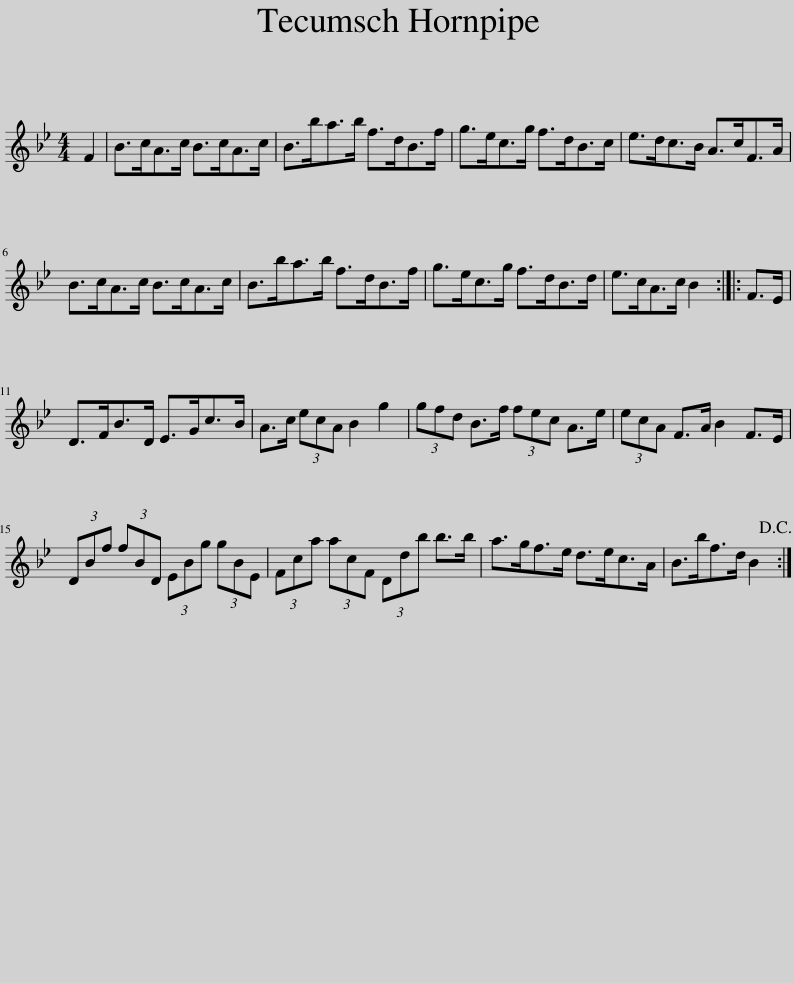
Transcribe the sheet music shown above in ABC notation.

X:1
L:1/8
M:4/4
I:linebreak $
K:Bb
V:1 treble
V:1
 F2 | B>cA>c B>cA>c | B>ba>b f>dB>f | g>ec>g f>dB>c | e>dc>B A>cF>A |$ %5
 B>cA>c B>cA>c | B>ba>b f>dB>f | g>ec>g f>dB>d | e>cA>c B2 :: F>E |$ %10
 D>FB>D E>Gc>B | A>c (3ecA B2 g2 | (3gfd B>f (3fec A>e | (3ecA F>A B2 F>E |$ (3DBf (3fBD (3EBg (3gBE | %15
 (3Fca (3acF (3Ddb b>b | a>gf>e d>ec>A | B>bf>d B2!D.C.! :| %18
